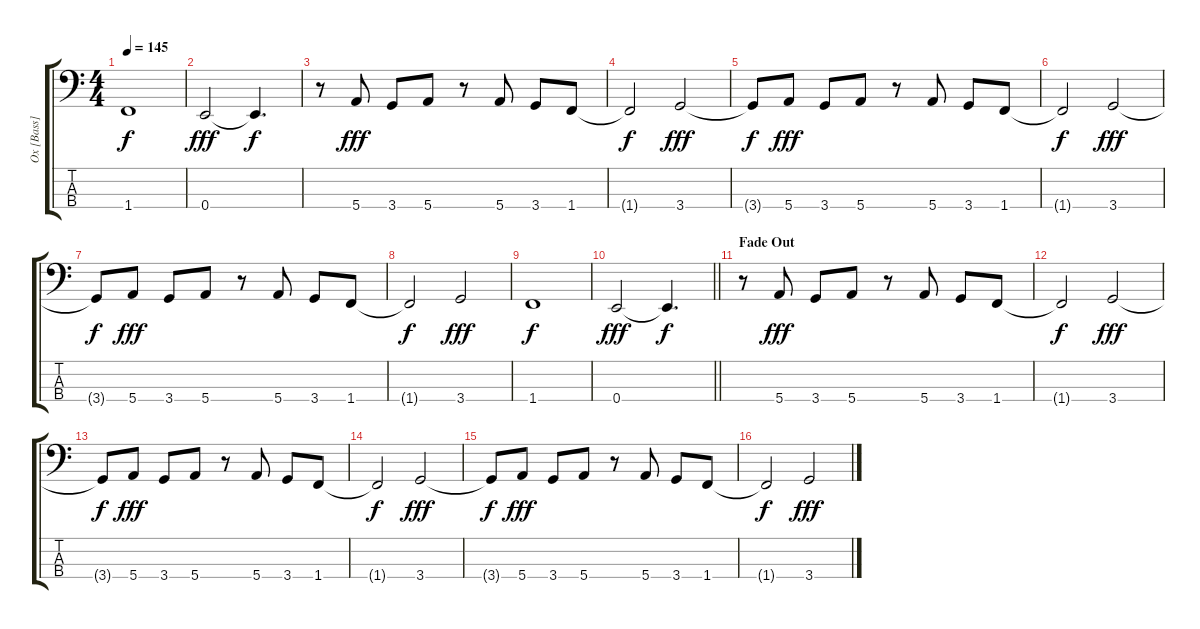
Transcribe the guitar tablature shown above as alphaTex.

\track ("Ox [Bass]" "Ox [Bass]") {instrument electricbasspick}
\staff {score tabs}
\tuning (G2 D2 A1 E1) {hide}
\ts (4 4)
\tempo 145
\clef f4
\ks c
1.4.1{dy f} |
0.4.2{dy fff} 0.4{t}.4{d dy f} |
r.8 5.4.8{dy fff} 3.4.8 5.4.8 r.8 5.4.8 3.4.8 1.4.8 |
1.4{t}.2{dy f} 3.4.2{dy fff} |
3.4{t}.8{dy f} 5.4.8{dy fff} 3.4.8 5.4.8 r.8 5.4.8 3.4.8 1.4.8 |
1.4{t}.2{dy f} 3.4.2{dy fff} |
3.4{t}.8{dy f} 5.4.8{dy fff} 3.4.8 5.4.8 r.8 5.4.8 3.4.8 1.4.8 |
1.4{t}.2{dy f} 3.4.2{dy fff} |
1.4.1{dy f} |
\barLineRight lightlight
0.4.2{dy fff} 0.4{t}.4{d dy f} |
\section ("" "Fade Out")
r.8 5.4.8{dy fff} 3.4.8 5.4.8 r.8 5.4.8 3.4.8 1.4.8 |
1.4{t}.2{dy f} 3.4.2{dy fff} |
3.4{t}.8{dy f} 5.4.8{dy fff} 3.4.8 5.4.8 r.8 5.4.8 3.4.8 1.4.8 |
1.4{t}.2{dy f} 3.4.2{dy fff} |
3.4{t}.8{dy f} 5.4.8{dy fff} 3.4.8 5.4.8 r.8 5.4.8 3.4.8 1.4.8 |
1.4{t}.2{dy f} 3.4.2{dy fff}
